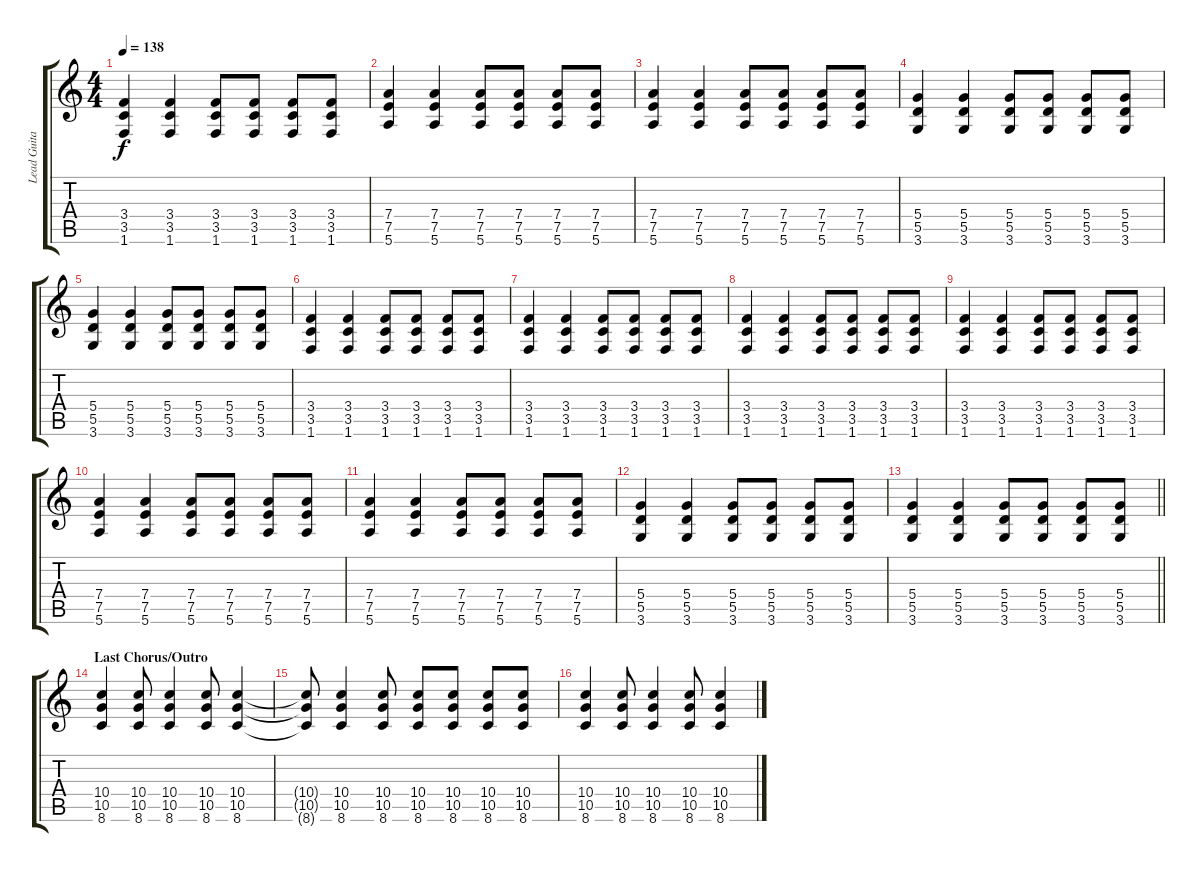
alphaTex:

\track ("Lead Guitar" "Lead Guita") {instrument electricguitarclean}
\staff {score tabs}
\tuning (E4 B3 G3 D3 A2 E2) {hide}
\ts (4 4)
\tempo 138
\clef g2
\ks c
(3.4 3.5 1.6).4{dy f} (3.4 3.5 1.6).4 (3.4 3.5 1.6).8 (3.4 3.5 1.6).8 (3.4 3.5 1.6).8 (3.4 3.5 1.6).8 |
(7.4 7.5 5.6).4 (7.4 7.5 5.6).4 (7.4 7.5 5.6).8 (7.4 7.5 5.6).8 (7.4 7.5 5.6).8 (7.4 7.5 5.6).8 |
(7.4 7.5 5.6).4 (7.4 7.5 5.6).4 (7.4 7.5 5.6).8 (7.4 7.5 5.6).8 (7.4 7.5 5.6).8 (7.4 7.5 5.6).8 |
(5.4 5.5 3.6).4 (5.4 5.5 3.6).4 (5.4 5.5 3.6).8 (5.4 5.5 3.6).8 (5.4 5.5 3.6).8 (5.4 5.5 3.6).8 |
(5.4 5.5 3.6).4 (5.4 5.5 3.6).4 (5.4 5.5 3.6).8 (5.4 5.5 3.6).8 (5.4 5.5 3.6).8 (5.4 5.5 3.6).8 |
(3.4 3.5 1.6).4 (3.4 3.5 1.6).4 (3.4 3.5 1.6).8 (3.4 3.5 1.6).8 (3.4 3.5 1.6).8 (3.4 3.5 1.6).8 |
(3.4 3.5 1.6).4 (3.4 3.5 1.6).4 (3.4 3.5 1.6).8 (3.4 3.5 1.6).8 (3.4 3.5 1.6).8 (3.4 3.5 1.6).8 |
(3.4 3.5 1.6).4 (3.4 3.5 1.6).4 (3.4 3.5 1.6).8 (3.4 3.5 1.6).8 (3.4 3.5 1.6).8 (3.4 3.5 1.6).8 |
(3.4 3.5 1.6).4 (3.4 3.5 1.6).4 (3.4 3.5 1.6).8 (3.4 3.5 1.6).8 (3.4 3.5 1.6).8 (3.4 3.5 1.6).8 |
(7.4 7.5 5.6).4 (7.4 7.5 5.6).4 (7.4 7.5 5.6).8 (7.4 7.5 5.6).8 (7.4 7.5 5.6).8 (7.4 7.5 5.6).8 |
(7.4 7.5 5.6).4 (7.4 7.5 5.6).4 (7.4 7.5 5.6).8 (7.4 7.5 5.6).8 (7.4 7.5 5.6).8 (7.4 7.5 5.6).8 |
(5.4 5.5 3.6).4 (5.4 5.5 3.6).4 (5.4 5.5 3.6).8 (5.4 5.5 3.6).8 (5.4 5.5 3.6).8 (5.4 5.5 3.6).8 |
\barLineRight lightlight
(5.4 5.5 3.6).4 (5.4 5.5 3.6).4 (5.4 5.5 3.6).8 (5.4 5.5 3.6).8 (5.4 5.5 3.6).8 (5.4 5.5 3.6).8 |
\section ("" "Last Chorus/Outro")
(10.4 10.5 8.6).4 (10.4 10.5 8.6).8 (10.4 10.5 8.6).4 (10.4 10.5 8.6).8 (10.4 10.5 8.6).4 |
(10.4{t} 10.5{t} 8.6{t}).8 (10.4 10.5 8.6).4 (10.4 10.5 8.6).8 (10.4 10.5 8.6).8 (10.4 10.5 8.6).8 (10.4 10.5 8.6).8 (10.4 10.5 8.6).8 |
(10.4 10.5 8.6).4 (10.4 10.5 8.6).8 (10.4 10.5 8.6).4 (10.4 10.5 8.6).8 (10.4 10.5 8.6).4
